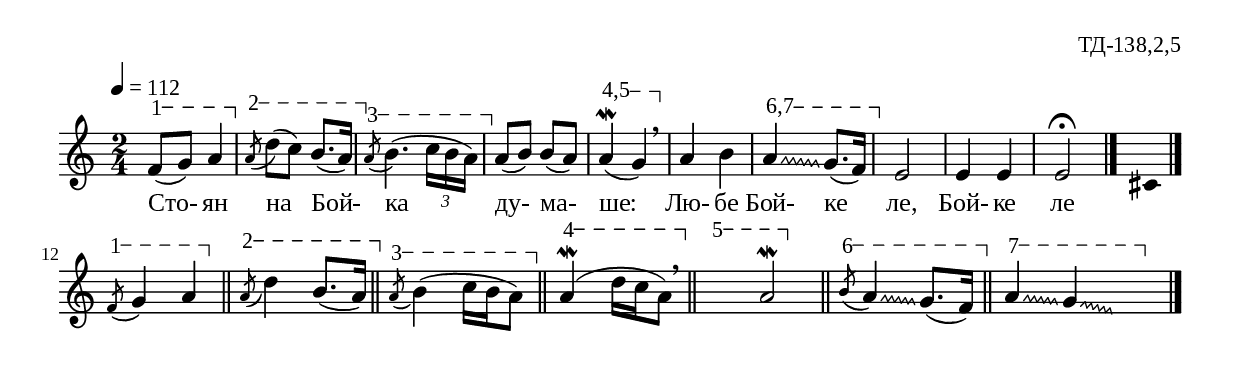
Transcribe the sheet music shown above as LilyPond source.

%{
TD_138_2_05
%}

\include "td-preamble.ly"

\score {
\relative c' {
\tempo 4 = 112
  \time 2/4
\varA  
  f8\startTextSpan( g) a4\stopTextSpan | 
\varB  
  \acciaccatura a8\startTextSpan d8([ c]) b8.([ a16\stopTextSpan]) | 
\varC  
  \acciaccatura a8\startTextSpan b4.( \times 2/3 {c16[ b a\stopTextSpan])} | 
  a8([ b]) b([ a]) | 
\varDE  
  a4\startTextSpan\mordent( g\stopTextSpan) \breathe | 
  a4 b | 
\varFG
\override Glissando #'style = #'zigzag
\noteFi a\startTextSpan\glissando g8.([ f16\stopTextSpan]) | 
e2 | e4 e | e2\fermata  
 \bar "|." 
s4 \fixB cis \fixC 
 \bar "|." 
\break 
\varA  
  \acciaccatura f8\startTextSpan g4 a4\stopTextSpan \bar "||" 
\varB  
  \acciaccatura a8\startTextSpan d4 b8.([ a16\stopTextSpan]) \bar "||"  
\varC  
  \acciaccatura a8\startTextSpan b4( c16[ b a8\stopTextSpan]) \bar "||"  
\varD
  a4\startTextSpan\mordent( d16[ c a8\stopTextSpan)]  \breathe \bar "||"  
\varE  
\set Score.measureLength = #(ly:make-moment 3 4)
\hideNotes a4\startTextSpan \unHideNotes a2\mordent\stopTextSpan \bar "||"  
\set Score.measureLength = #(ly:make-moment 2 4)  
\varF
 \acciaccatura b8\startTextSpan \noteF a4\glissando g8.([ f16\stopTextSpan]) \bar "||" 
\varG
\set Score.measureLength = #(ly:make-moment 3 4)
\noteF a4\startTextSpan\glissando \noteF g4\glissando \hideNotes e4\stopTextSpan \unHideNotes 
\set Score.measureLength = #(ly:make-moment 2 4)
 \bar "|."
}
\addlyrics { Сто- ян на Бой- ка ду- ма- ше: Лю- бе Бой- ке ле, Бой- ке ле }
%
\layout {
  indent = #0
  line-width = 190\mm
  ragged-right=##f
}
%
\midi { 
	\context {
		\Score
		tempoWholesPerMinute = #(ly:make-moment 112 4)
		}
	}
}
%
\header{
  opus = "ТД-138,2,5"
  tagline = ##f
}


